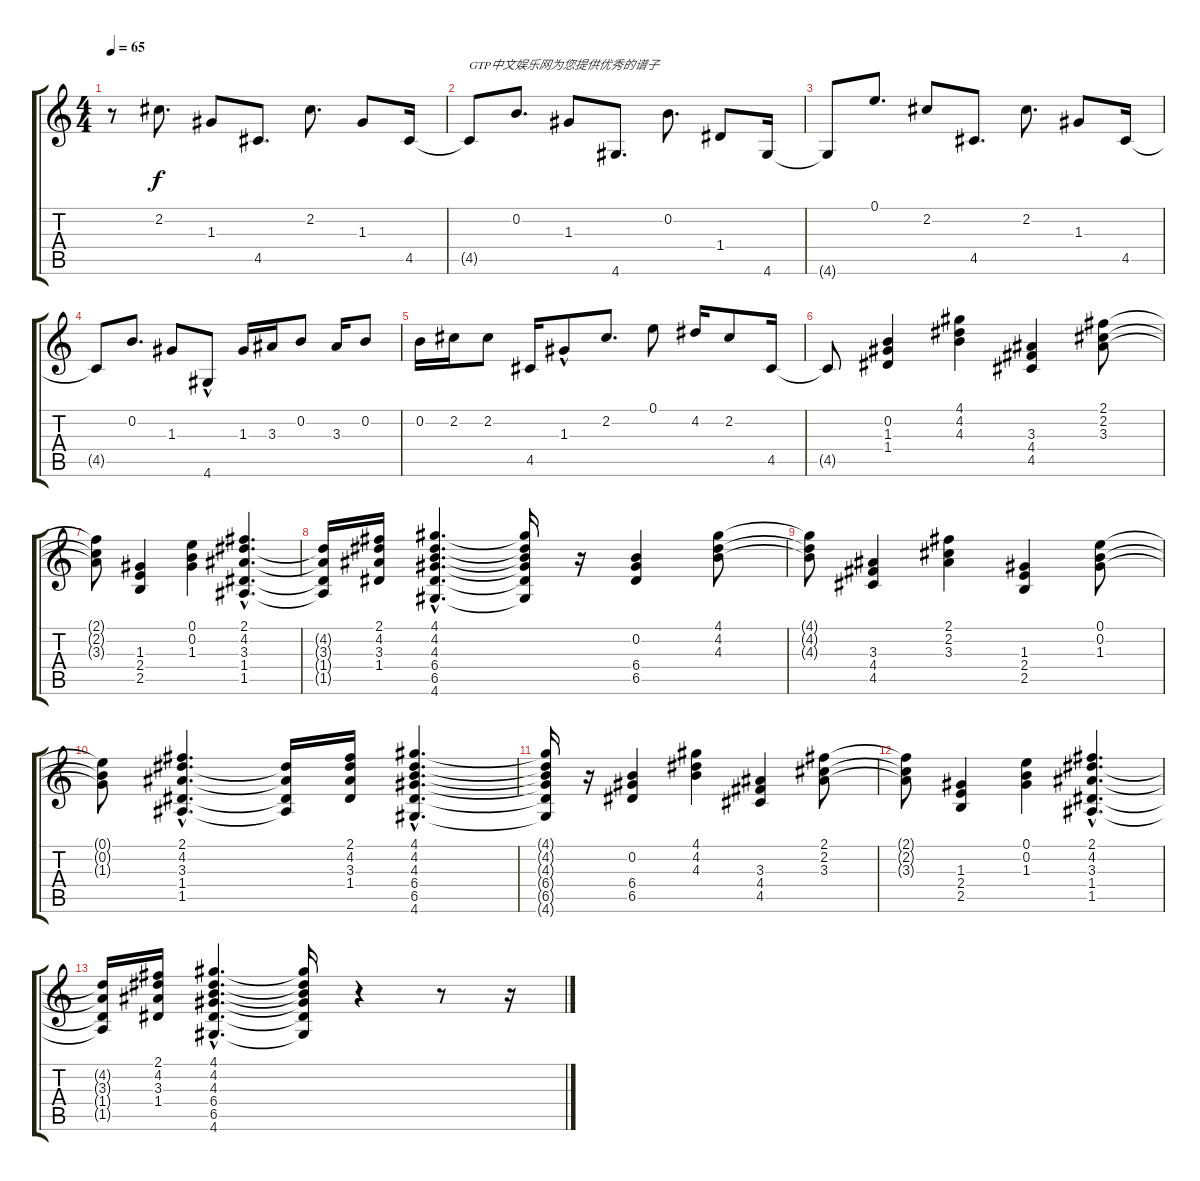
\track "" {instrument electricguitarclean}
\staff {score tabs}
\tuning (E4 B3 G3 D3 A2 E2) {hide}
\ts (4 4)
\tempo 65
\clef g2
\ks c
r.8{dy f instrument electricguitarclean} 2.2.8{d} 1.3.8 4.5.8{d} 2.2.8{d} 1.3.8 4.5.16 |
4.5{t}.8{txt "GTP中文娱乐网为您提供优秀的谱子"} 0.2.8{d} 1.3.8 4.6.8{d} 0.2.8{d} 1.4.8 4.6.16 |
4.6{t}.8 0.1.8{d} 2.2.8 4.5.8{d} 2.2.8{d} 1.3.8 4.5.16 |
4.5{t}.8 0.2.8{d} 1.3.8 4.6{hac}.8 1.3.16 3.3.16 0.2.8 3.3.16 0.2.8 |
0.2.16 2.2.16 2.2.8 4.5.16 1.3{hac}.8 2.2.8{d} 0.1.8 4.2.16 2.2.8 4.5.16 |
4.5{t}.8 (0.2 1.3 1.4).4 (4.1 4.2 4.3).4 (3.3 4.4 4.5).4 (2.1 2.2 3.3).8 |
(2.1{t} 2.2{t} 3.3{t}).8 (1.3 2.4 2.5).4 (0.1 0.2 1.3).4 (2.1 4.2{hac} 3.3{hac} 1.4{hac} 1.5{hac}).4{d} |
(4.2{t} 3.3{t} 1.4{t} 1.5{t}).16 (2.1 4.2 3.3 1.4).16 (4.1{hac} 4.2{hac} 4.3{hac} 6.4{hac} 6.5{hac} 4.6{hac}).4{d} (4.1{t} 4.2{t} 4.3{t} 6.4{t} 6.5{t} 4.6{t}).16 r.16 (0.2 6.4 6.5).4 (4.1 4.2 4.3).8 |
(4.1{t} 4.2{t} 4.3{t}).8 (3.3 4.4 4.5).4 (2.1 2.2 3.3).4 (1.3 2.4 2.5).4 (0.1 0.2 1.3).8 |
(0.1{t} 0.2{t} 1.3{t}).8 (2.1 4.2{hac} 3.3{hac} 1.4{hac} 1.5{hac}).4{d} (4.2{t} 3.3{t} 1.4{t} 1.5{t}).16 (2.1 4.2 3.3 1.4).16 (4.1{hac} 4.2{hac} 4.3{hac} 6.4{hac} 6.5{hac} 4.6{hac}).4{d} |
(4.1{t} 4.2{t} 4.3{t} 6.4{t} 6.5{t} 4.6{t}).16 r.16 (0.2 6.4 6.5).4 (4.1 4.2 4.3).4 (3.3 4.4 4.5).4 (2.1 2.2 3.3).8 |
(2.1{t} 2.2{t} 3.3{t}).8 (1.3 2.4 2.5).4 (0.1 0.2 1.3).4 (2.1 4.2{hac} 3.3{hac} 1.4{hac} 1.5{hac}).4{d} |
(4.2{t} 3.3{t} 1.4{t} 1.5{t}).16 (2.1 4.2 3.3 1.4).16 (4.1{hac} 4.2{hac} 4.3{hac} 6.4{hac} 6.5{hac} 4.6{hac}).4{d} (4.1{t} 4.2{t} 4.3{t} 6.4{t} 6.5{t} 4.6{t}).16 r.4 r.8 r.16
